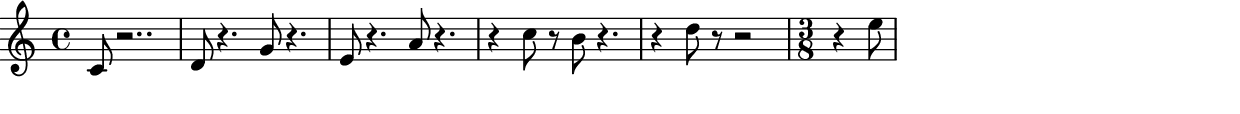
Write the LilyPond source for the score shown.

%%% Generated by music-score %%%
\include "lilypond-book-preamble.ly"
\paper {
  #(define dump-extents #t)

  indent = 0\mm
  line-width = 210\mm - 2.0 * 0.4\in
  ragged-right = ##t
  force-assignment = #""
  line-width = #(- line-width (* mm  3.000000))
}
\header {
  title = ""
  composer = ""
}
\layout {
}

<<
    \new Staff {   \set Staff.instrumentName = "" \set Staff.shortInstrumentName = "" \time 4/4 \clef treble {   c'8 r2..
                                                                                                             } d'8 r4. g'8 r4. e'8 r4. a'8 r4. r4 c''8 r8 b'8 r4. r4 d''8 r8 r2 \time 3/8 r4 e''8
               }
>>